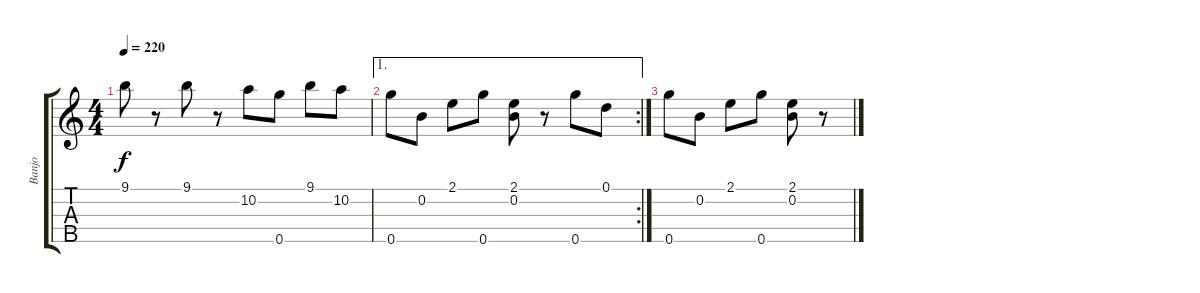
\track ("Banjo" "Banjo") {instrument banjo}
\staff {score tabs}
\tuning (D4 B3 G3 D3 G4) {hide}
\displaytranspose 12
\ts (4 4)
\tempo 220
\clef g2
\ks c
9.1.8{dy f} r.8 9.1.8 r.8 10.2.8 0.5.8 9.1.8 10.2.8 |
\ae 1
\rc 2
0.5.8 0.2.8 2.1.8 0.5.8 (2.1 0.2).8 r.8 0.5.8 0.1.8 |
0.5.8 0.2.8 2.1.8 0.5.8 (2.1 0.2).8 r.8
